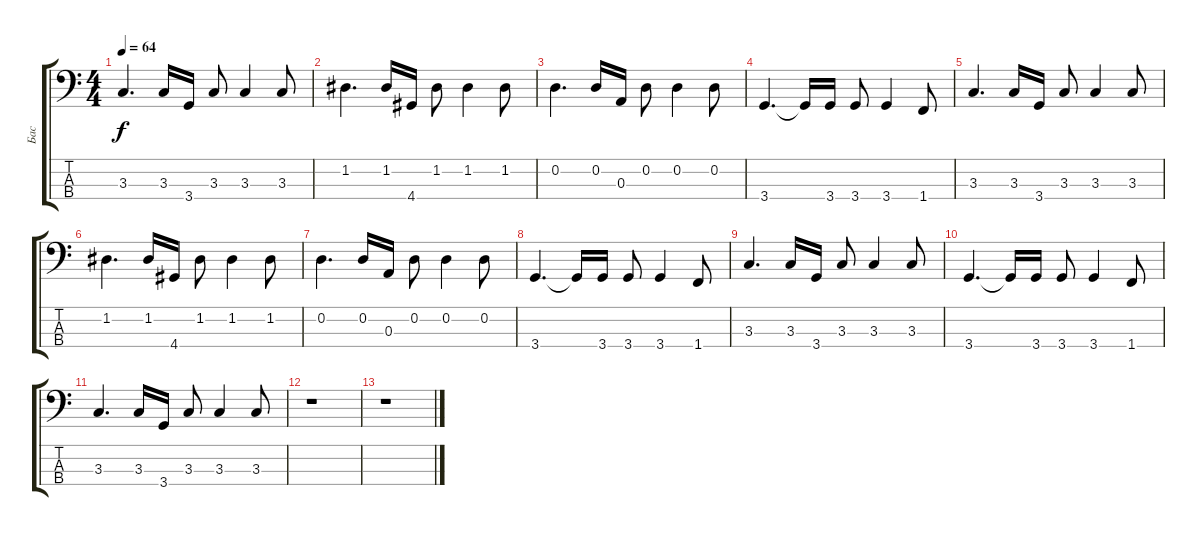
\track ("Бас" "Бас") {instrument fretlessbass}
\staff {score tabs}
\tuning (G2 D2 A1 E1) {hide}
\ts (4 4)
\tempo 64
\clef f4
\ks c
3.3.4{d dy f} 3.3.16 3.4.16 3.3.8 3.3.4 3.3.8 |
1.2.4{d} 1.2.16 4.4.16 1.2.8 1.2.4 1.2.8 |
0.2.4{d} 0.2.16 0.3.16 0.2.8 0.2.4 0.2.8 |
3.4.4{d} 3.4{t}.16 3.4.16 3.4.8 3.4.4 1.4.8 |
3.3.4{d} 3.3.16 3.4.16 3.3.8 3.3.4 3.3.8 |
1.2.4{d} 1.2.16 4.4.16 1.2.8 1.2.4 1.2.8 |
0.2.4{d} 0.2.16 0.3.16 0.2.8 0.2.4 0.2.8 |
3.4.4{d} 3.4{t}.16 3.4.16 3.4.8 3.4.4 1.4.8 |
3.3.4{d} 3.3.16 3.4.16 3.3.8 3.3.4 3.3.8 |
3.4.4{d} 3.4{t}.16 3.4.16 3.4.8 3.4.4 1.4.8 |
3.3.4{d} 3.3.16 3.4.16 3.3.8 3.3.4 3.3.8 |
r.1 |
r.1
